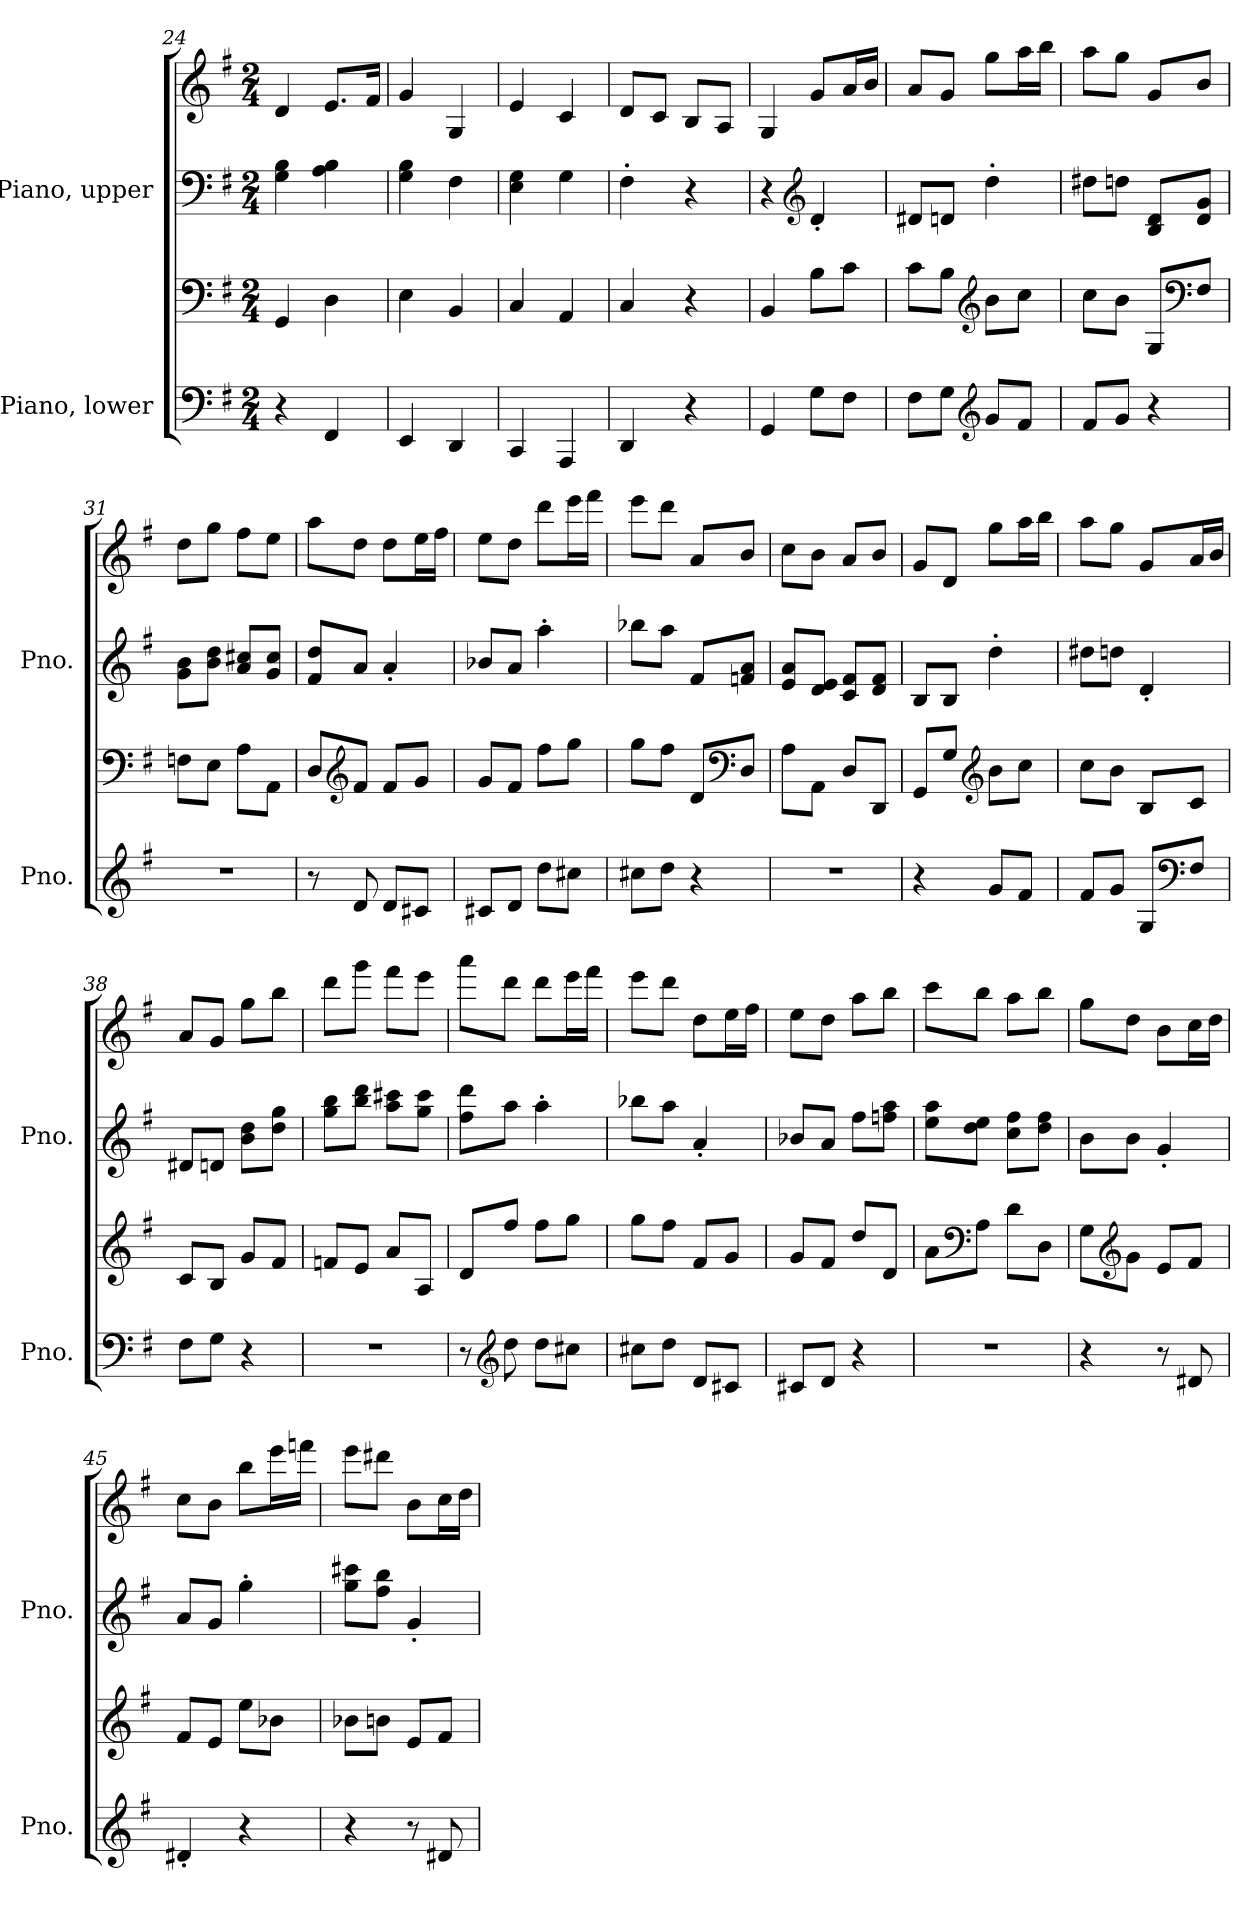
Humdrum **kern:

**kern	**kern	**kern	**kern
*part2	*part2	*part1	*part1
*staff4	*staff3	*staff2	*staff1
*I"Piano, lower	*	*I"Piano, upper	*
*I'Pno.	*	*I'Pno.	*
*clefF4	*clefF4	*clefF4	*clefG2
*k[f#]	*k[f#]	*k[f#]	*k[f#]
*M2/4	*M2/4	*M2/4	*M2/4
=24	=24	=24	=24
4r	4GG/	4G\ 4B\	4d/
4FF#/	4D\	4A\ 4B\	8.e/L
.	.	.	16f#/Jk
=25	=25	=25	=25
4EE/	4E\	4G\ 4B\	4g/
4DD/	4BB/	4F#\	4G/
=26	=26	=26	=26
4CC/	4C/	4E\ 4G\	4e/
4AAA/	4AA/	4G\	4c/
=27	=27	=27	=27
4DD/	4C/	4F#'\	8d/L
.	.	.	8c/J
4r	4r	4r	8B/L
.	.	.	8A/J
=28	=28	=28	=28
4GG/	4BB/	4r	4G/
*	*	*clefG2	*
8G\L	8B\L	4d'/	8g/L
8F#\J	8c\J	.	16a/L
.	.	.	16b/JJ
!!LO:LB:g=z
=29	=29	=29	=29
8F#\L	8c\L	8d#X/L	8a/L
8G\J	8B\J	8dn/J	8g/J
*clefG2	*clefG2	*	*
8g/L	8b\L	4dd'\	8gg\L
8f#/J	8cc\J	.	16aa\L
.	.	.	16bb\JJ
=30	=30	=30	=30
8f#/L	8cc\L	8dd#X\L	8aa\L
8g/J	8b\J	8ddn\J	8gg\J
4r	8G/L	8B/ 8d/L	8g/L
*	*clefF4	*	*
.	8F#/J	8d/ 8g/J	8b/J
=31	=31	=31	=31
2r	8Fn\L	8g\ 8b\L	8dd\L
.	8E\J	8b\ 8dd\J	8gg\J
.	8A\L	8a/ 8cc#X/L	8ff#\L
.	8AA\J	8g/ 8cc#/J	8ee\J
=32	=32	=32	=32
8r	8D/L	8f#/ 8dd/L	8aa\L
*	*clefG2	*	*
8d/	8f#/J	8a/J	8dd\J
8d/L	8f#/L	4a'/	8dd\L
8c#X/J	8g/J	.	16ee\L
.	.	.	16ff#\JJ
=33	=33	=33	=33
8c#X/L	8g/L	8b-X/L	8ee\L
8d/J	8f#/J	8a/J	8dd\J
8dd\L	8ff#\L	4aa'\	8ddd\L
8cc#X\J	8gg\J	.	16eee\L
.	.	.	16fff#\JJ
!!LO:LB:g=z
=34	=34	=34	=34
8cc#X\L	8gg\L	8bb-X\L	8eee\L
8dd\J	8ff#\J	8aa\J	8ddd\J
4r	8d/L	8f#/L	8a/L
*	*clefF4	*	*
.	8D/J	8fn/ 8a/J	8b/J
=35	=35	=35	=35
2r	8A\L	8e/ 8a/L	8cc\L
.	8AA\J	8d/ 8e/J	8b\J
.	8D/L	8c/ 8f#/L	8a/L
.	8DD/J	8d/ 8f#/J	8b/J
=36	=36	=36	=36
4r	8GG/L	8B/L	8g/L
.	8G/J	8B/J	8d/J
*	*clefG2	*	*
8g/L	8b\L	4dd'\	8gg\L
8f#/J	8cc\J	.	16aa\L
.	.	.	16bb\JJ
=37	=37	=37	=37
8f#/L	8cc\L	8dd#X\L	8aa\L
8g/J	8b\J	8ddn\J	8gg\J
8G/L	8B/L	4d'/	8g/L
*clefF4	*	*	*
8F#/J	8c/J	.	16a/L
.	.	.	16b/JJ
=38	=38	=38	=38
8F#\L	8c/L	8d#X/L	8a/L
8G\J	8B/J	8dn/J	8g/J
4r	8g/L	8b\ 8dd\L	8gg\L
.	8f#/J	8dd\ 8gg\J	8bb\J
=39	=39	=39	=39
2r	8fn/L	8gg\ 8bb\L	8ddd\L
.	8e/J	8bb\ 8ddd\J	8ggg\J
.	8a/L	8aa\ 8ccc#X\L	8fff#\L
.	8A/J	8gg\ 8ccc#\J	8eee\J
!!LO:PB:g=z
=40	=40	=40	=40
8r	8d/L	8ff#\ 8ddd\L	8aaa\L
*clefG2	*	*	*
8dd\	8ff#/J	8aa\J	8ddd\J
8dd\L	8ff#\L	4aa'\	8ddd\L
8cc#X\J	8gg\J	.	16eee\L
.	.	.	16fff#\JJ
=41	=41	=41	=41
8cc#X\L	8gg\L	8bb-X\L	8eee\L
8dd\J	8ff#\J	8aa\J	8ddd\J
8d/L	8f#/L	4a'/	8dd\L
8c#X/J	8g/J	.	16ee\L
.	.	.	16ff#\JJ
=42	=42	=42	=42
8c#X/L	8g/L	8b-X/L	8ee\L
8d/J	8f#/J	8a/J	8dd\J
4r	8dd/L	8ff#\L	8aa\L
.	8d/J	8ffn\ 8aa\J	8bb\J
=43	=43	=43	=43
2r	8a\L	8ee\ 8aa\L	8ccc\L
*	*clefF4	*	*
.	8A\J	8dd\ 8ee\J	8bb\J
.	8d\L	8cc\ 8ff#\L	8aa\L
.	8D\J	8dd\ 8ff#\J	8bb\J
=44	=44	=44	=44
4r	8G\L	8b\L	8gg\L
*	*clefG2	*	*
.	8g\J	8b\J	8dd\J
8r	8e/L	4g'/	8b\L
8d#X/	8f#/J	.	16cc\L
.	.	.	16dd\JJ
!!LO:LB:g=z
=45	=45	=45	=45
4d#X'/	8f#/L	8a/L	8cc\L
.	8e/J	8g/J	8b\J
4r	8ee\L	4gg'\	8bb\L
.	8b-X\J	.	16eee\L
.	.	.	16fffn\JJ
=46	=46	=46	=46
4r	8b-X\L	8gg\ 8ccc#X\L	8eee\L
.	8bn\J	8ff#\ 8bb\J	8ddd#X\J
8r	8e/L	4g'/	8b\L
8d#X/	8f#/J	.	16cc\L
.	.	.	16dd\JJ
=	=	=	=
*-	*-	*-	*-
